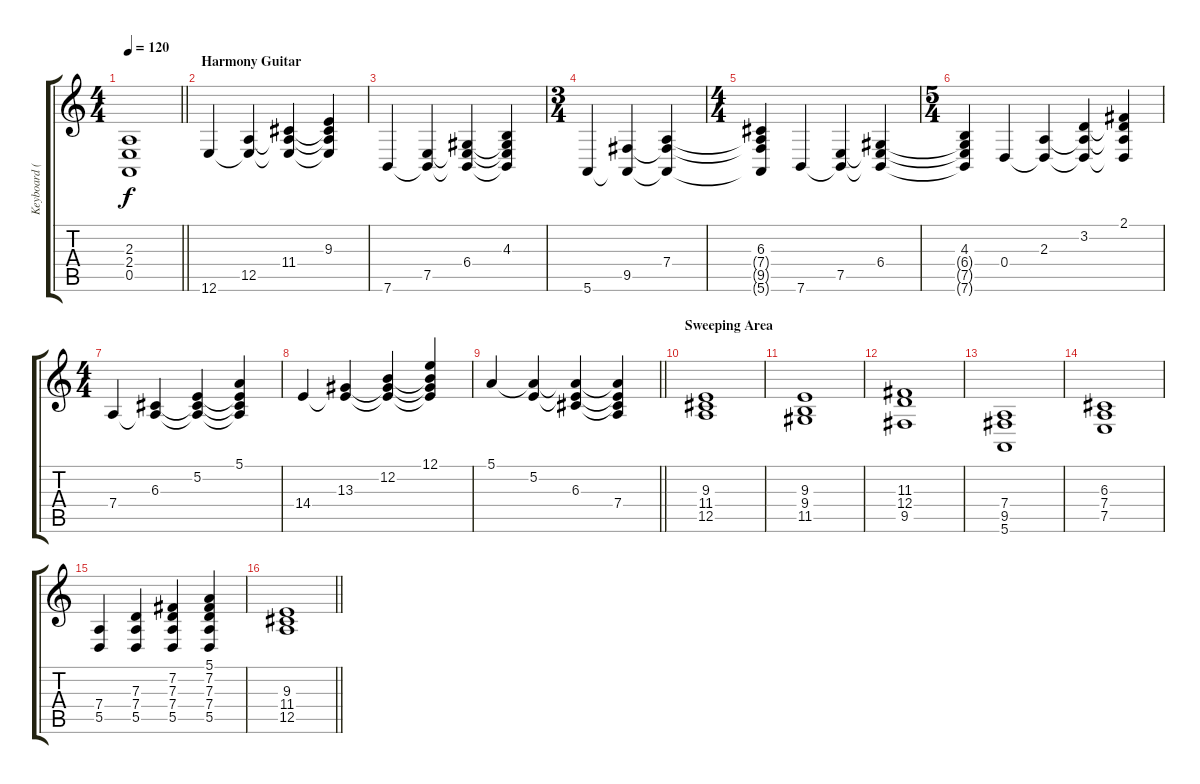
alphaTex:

\track ("Keyboard (Marc-Antoine Fortin)" "Keyboard (") {instrument stringensemble1}
\staff {score tabs}
\tuning (E4 B3 G3 D3 A2 E2) {hide}
\ts (4 4)
\tempo 120
\clef g2
\barLineRight lightlight
\ks c
(2.3 2.4 0.5).1{dy f} |
\section ("" "Harmony Guitar")
12.6.4 (12.5 12.6{t}).4 (11.4 12.5{t} 12.6{t}).4 (9.3 11.4{t} 12.5{t} 12.6{t}).4 |
7.6.4 (7.5 7.6{t}).4 (6.4 7.5{t} 7.6{t}).4 (4.3 6.4{t} 7.5{t} 7.6{t}).4 |
\ts (3 4)
5.6.4 (9.5 5.6{t}).4 (7.4 9.5{t} 5.6{t}).4 |
\ts (4 4)
(6.3 7.4{t} 9.5{t} 5.6{t}).4 7.6.4 (7.5 7.6{t}).4 (6.4 7.5{t} 7.6{t}).4 |
\ts (5 4)
(4.3 6.4{t} 7.5{t} 7.6{t}).4 0.4.4 (2.3 0.4{t}).4 (3.2 2.3{t} 0.4{t}).4 (2.1 3.2{t} 2.3{t} 0.4{t}).4 |
\ts (4 4)
7.4.4 (6.3 7.4{t}).4 (5.2 6.3{t} 7.4{t}).4 (5.1 5.2{t} 6.3{t} 7.4{t}).4 |
14.4.4 (13.3 14.4{t}).4 (12.2 13.3{t} 14.4{t}).4 (12.1 12.2{t} 13.3{t} 14.4{t}).4 |
\barLineRight lightlight
5.1.4 (5.1{t} 5.2).4 (5.1{t} 5.2{t} 6.3).4 (5.1{t} 5.2{t} 6.3{t} 7.4).4 |
\section ("" "Sweeping Area")
(9.3 11.4 12.5).1 |
(9.3 9.4 11.5).1 |
(11.3 12.4 9.5).1 |
(7.4 9.5 5.6).1 |
(6.3 7.4 7.5).1 |
(7.4 5.5).4 (7.3 7.4 5.5).4 (7.2 7.3 7.4 5.5).4 (5.1 7.2 7.3 7.4 5.5).4 |
\barLineRight lightlight
(9.3 11.4 12.5).1
